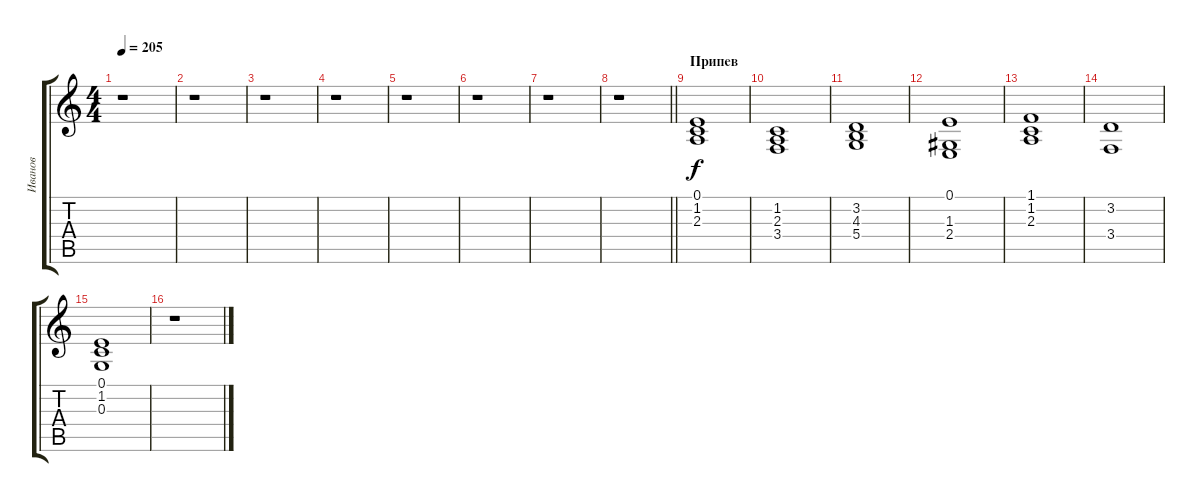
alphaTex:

\track ("Иванов" "Иванов") {instrument choiraahs}
\staff {score tabs}
\tuning (E4 B3 G3 D3 A2 E2) {hide}
\ts (4 4)
\tempo 205
\clef g2
\ks c
r.1{dy f} |
r.1 |
r.1 |
r.1 |
r.1 |
r.1 |
r.1 |
\barLineRight lightlight
r.1 |
\section ("" "Припев")
(0.1 1.2 2.3).1 |
(1.2 2.3 3.4).1 |
(3.2 4.3 5.4).1 |
(0.1 1.3 2.4).1 |
(1.1 1.2 2.3).1 |
(3.2 3.4).1 |
(0.1 1.2 0.3).1 |
r.1
